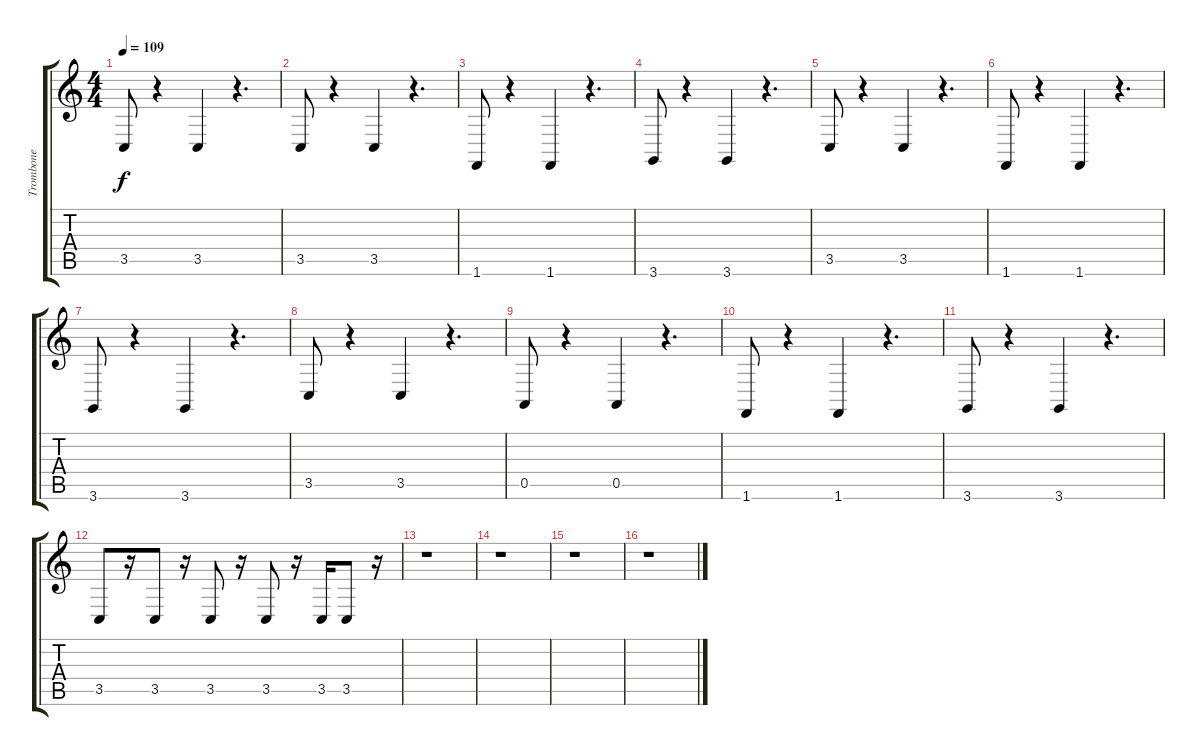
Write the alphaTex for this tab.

\track ("Trombone" "Trombone") {instrument trombone}
\staff {score tabs}
\tuning (E4 B3 G3 D3 A2 E2) {hide}
\ts (4 4)
\tempo 109
\clef g2
\ks c
3.5.8{dy f} r.4 3.5.4 r.4{d} |
3.5.8 r.4 3.5.4 r.4{d} |
1.6.8 r.4 1.6.4 r.4{d} |
3.6.8 r.4 3.6.4 r.4{d} |
3.5.8 r.4 3.5.4 r.4{d} |
1.6.8 r.4 1.6.4 r.4{d} |
3.6.8 r.4 3.6.4 r.4{d} |
3.5.8 r.4 3.5.4 r.4{d} |
0.5.8 r.4 0.5.4 r.4{d} |
1.6.8 r.4 1.6.4 r.4{d} |
3.6.8 r.4 3.6.4 r.4{d} |
3.5.8 r.16 3.5.8 r.16 3.5.8 r.16 3.5.8 r.16 3.5.16 3.5.8 r.16 |
r.1 |
r.1 |
r.1 |
r.1
